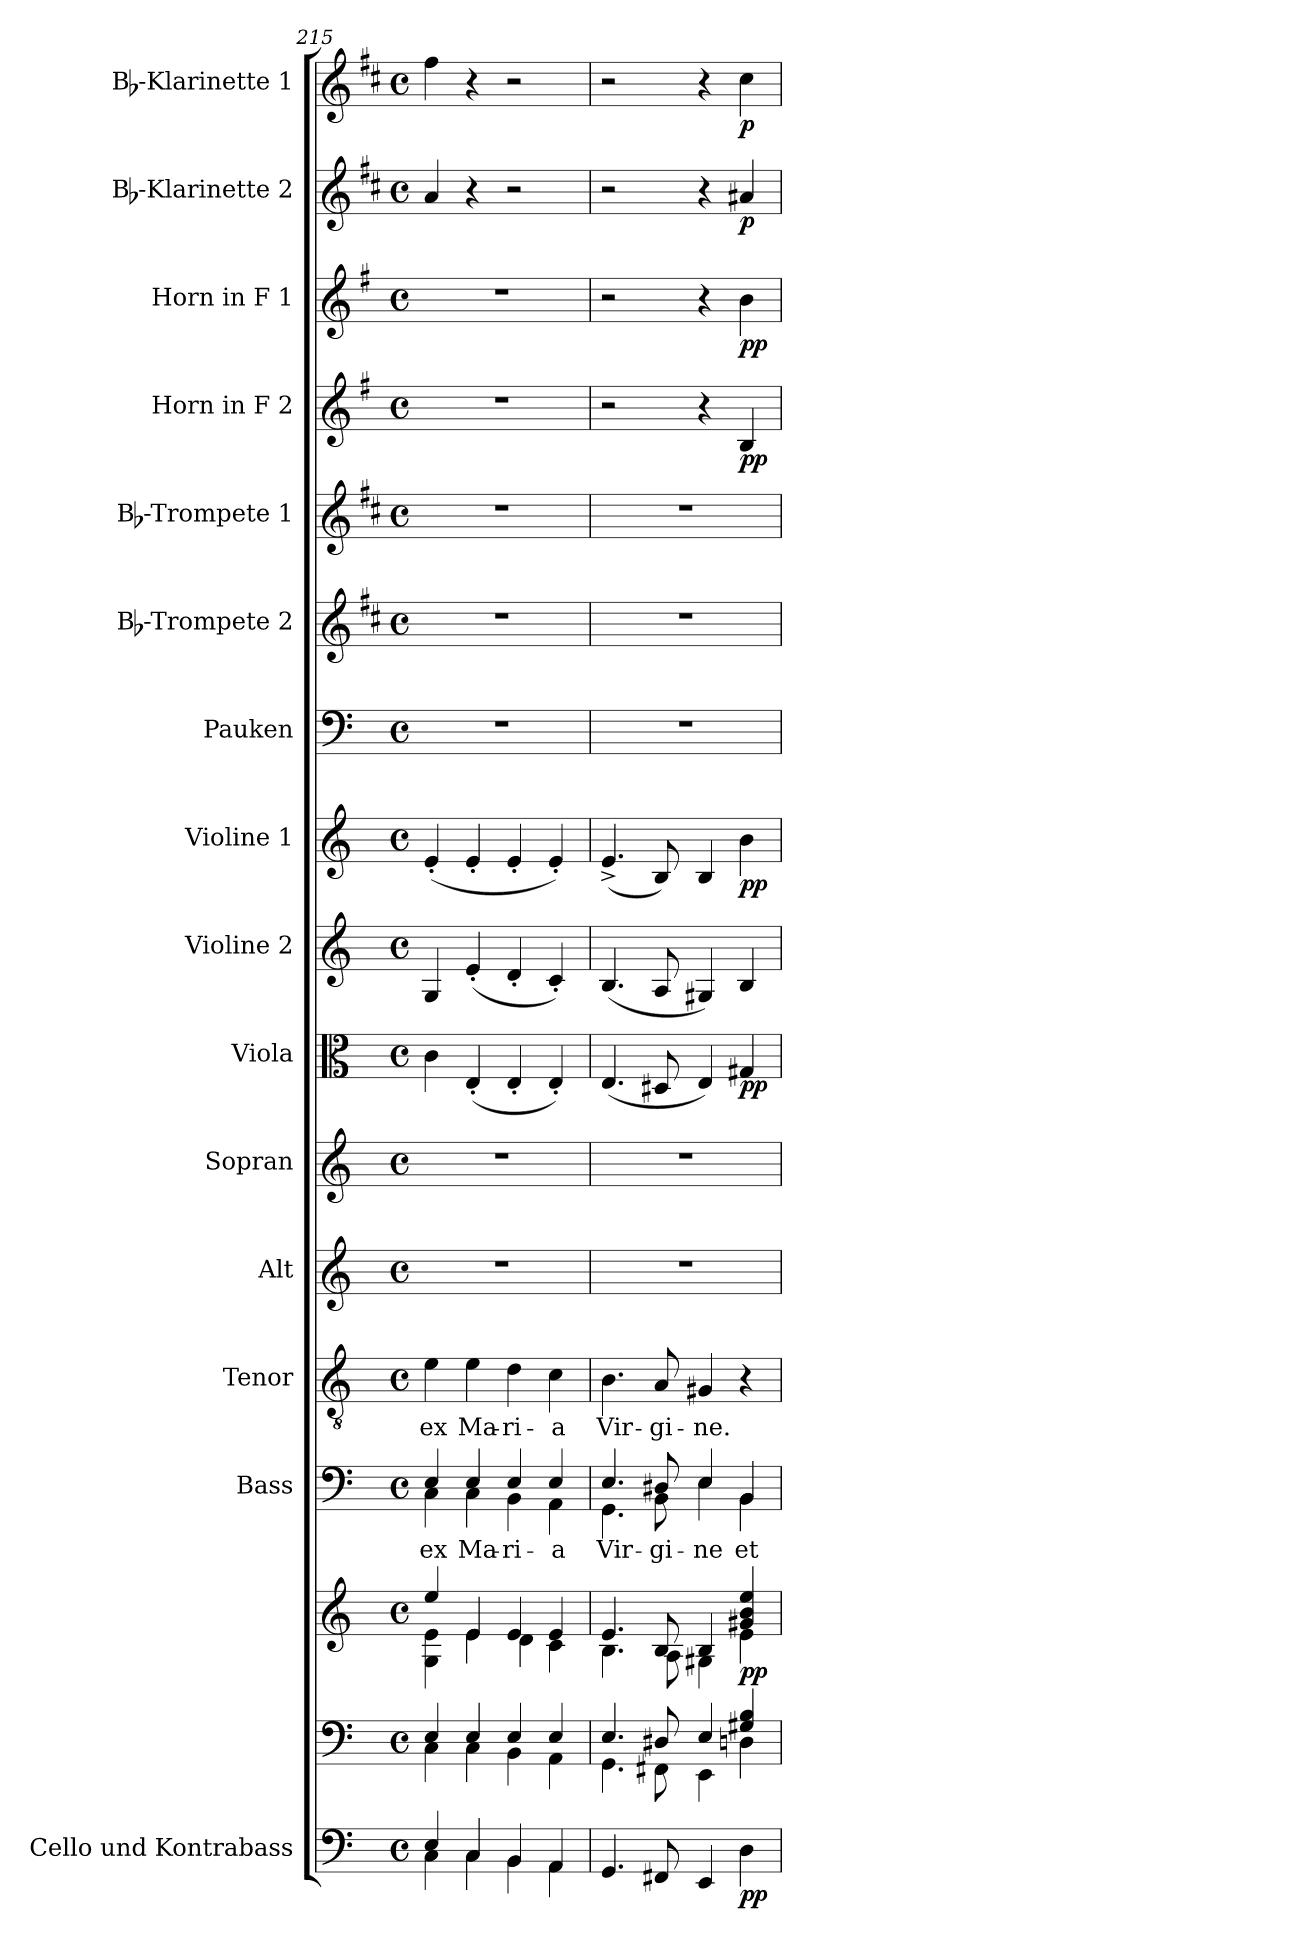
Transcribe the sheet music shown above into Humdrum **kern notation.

**kern	**dynam	**kern	**kern	**dynam	**kern	**text	**kern	**text	**kern	**kern	**kern	**dynam	**kern	**kern	**dynam	**kern	**kern	**kern	**kern	**dynam	**kern	**dynam	**kern	**dynam	**kern	**dynam
*part16	*part16	*part15	*part15	*part15	*part14	*part14	*part13	*part13	*part12	*part11	*part10	*part10	*part9	*part8	*part8	*part7	*part6	*part5	*part4	*part4	*part3	*part3	*part2	*part2	*part1	*part1
*staff17	*staff17	*staff16	*staff15	*staff15/16	*staff14	*staff14	*staff13	*staff13	*staff12	*staff11	*staff10	*staff10	*staff9	*staff8	*staff8	*staff7	*staff6	*staff5	*staff4	*staff4	*staff3	*staff3	*staff2	*staff2	*staff1	*staff1
*I"Cello und Kontrabass	*	*	*	*	*I"Bass	*	*I"Tenor	*	*I"Alt	*I"Sopran	*I"Viola	*	*I"Violine 2	*I"Violine 1	*	*I"Pauken	*I"Bb-Trompete 2	*I"Bb-Trompete 1	*I"Horn in F 2	*	*I"Horn in F 1	*	*I"Bb-Klarinette 2	*	*I"Bb-Klarinette 1	*
*I'Kb.	*	*	*	*	*I'B.	*	*I'T.	*	*I'A.	*I'S.	*I'Vla.	*	*I'Vl. 2	*I'Vl. 1	*	*I'Pk.	*I'Bb Trp. 2	*I'Bb Trp. 1	*	*	*	*	*I'Bb Kl. 2	*	*I'Bb Kl. 1	*
*clefF4	*	*clefF4	*clefG2	*	*clefF4	*	*clefGv2	*	*clefG2	*clefG2	*clefC3	*	*clefG2	*clefG2	*	*clefF4	*clefG2	*clefG2	*clefG2	*	*clefG2	*	*clefG2	*	*clefG2	*
*ITrd7c12	*	*	*	*	*	*	*	*	*	*	*	*	*	*	*	*	*ITrd1c2	*ITrd1c2	*ITrd4c7	*	*ITrd4c7	*	*ITrd1c2	*	*ITrd1c2	*
*k[]	*	*k[]	*k[]	*	*k[]	*	*k[]	*	*k[]	*k[]	*k[]	*	*k[]	*k[]	*	*k[]	*k[]	*k[]	*k[]	*	*k[]	*	*k[]	*	*k[]	*
*C:	*	*C:	*C:	*	*C:	*	*C:	*	*C:	*C:	*C:	*	*C:	*C:	*	*C:	*C:	*C:	*C:	*	*C:	*	*C:	*	*C:	*
*M4/4	*	*M4/4	*M4/4	*	*M4/4	*	*M4/4	*	*M4/4	*M4/4	*M4/4	*	*M4/4	*M4/4	*	*M4/4	*M4/4	*M4/4	*M4/4	*	*M4/4	*	*M4/4	*	*M4/4	*
*met(c)	*	*met(c)	*met(c)	*	*met(c)	*	*met(c)	*	*met(c)	*met(c)	*met(c)	*	*met(c)	*met(c)	*	*met(c)	*met(c)	*met(c)	*met(c)	*	*met(c)	*	*met(c)	*	*met(c)	*
=215	=215	=215	=215	=215	=215	=215	=215	=215	=215	=215	=215	=215	=215	=215	=215	=215	=215	=215	=215	=215	=215	=215	=215	=215	=215	=215
*^	*	*^	*^	*	*	*	*	*	*	*	*	*	*	*	*	*	*	*	*	*	*	*	*	*	*	*
!	!	!	!	!	!	!	!	!	!LO:LY:b	!	!LO:LY:b	!	!	!	!	!	!	!	!	!	!	!	!	!	!	!	!	!	!
*	*	*	*	*	*	*	*	*^	*	*	*	*	*	*	*	*	*	*	*	*	*	*	*	*	*	*	*	*	*
4EE/	4CC\	.	4E/	4C\	4ee/	4G\ 4e\	.	4E/	4C\	ex	4e\	ex	1r	1r	4c\	.	4G/	(<4e'</	.	1r	1r	1r	1r	.	1r	.	4g/	.	4ee\	.
!	!	!	!	!	!	!	!	!	!	!LO:LY:b	!	!LO:LY:b	!	!	!	!	!	!	!	!	!	!	!	!	!	!	!	!	!	!
4CC/	4CC\	.	4E/	4C\	4e/	4e\	.	4E/	4C\	Ma-	4e\	Ma-	.	.	(<4E'</	.	(<4e'</	4e'</	.	.	.	.	.	.	.	.	4r	.	4r	.
!	!	!	!	!	!	!	!	!	!	!LO:LY:b	!	!LO:LY:b	!	!	!	!	!	!	!	!	!	!	!	!	!	!	!	!	!	!
4BBB/	4BBB\	.	4E/	4BB\	4e/	4d\	.	4E/	4BB\	-ri-	4d\	-ri-	.	.	4E'</	.	4d'</	4e'</	.	.	.	.	.	.	.	.	2r	.	2r	.
!	!	!	!	!	!	!	!	!	!	!LO:LY:b	!	!LO:LY:b	!	!	!	!	!	!	!	!	!	!	!	!	!	!	!	!	!	!
4AAA/	4AAA\	.	4E/	4AA\	4e/	4c\	.	4E/	4AA\	-a	4c\	-a	.	.	4E'</)	.	4c'</)	4e'</)	.	.	.	.	.	.	.	.	.	.	.	.
!!LO:PB:g=z
=216	=216	=216	=216	=216	=216	=216	=216	=216	=216	=216	=216	=216	=216	=216	=216	=216	=216	=216	=216	=216	=216	=216	=216	=216	=216	=216	=216	=216	=216	=216
!	!	!	!	!	!	!	!	!	!	!LO:LY:b	!	!LO:LY:b	!	!	!	!	!	!	!	!	!	!	!	!	!	!	!	!	!	!
*v	*v	*	*	*	*	*	*	*	*	*	*	*	*	*	*	*	*	*	*	*	*	*	*	*	*	*	*	*	*	*
4.GGG/	.	4.E/	4.GG\	4.e/	4.B\	.	4.E/	4.GG\	Vir-	4.B\	Vir-	1r	1r	(<4.E/	.	(<4.B/	(<4.e^>/	.	1r	1r	1r	2r	.	2r	.	2r	.	2r	.
!	!	!	!	!	!	!	!	!	!LO:LY:b	!	!LO:LY:b	!	!	!	!	!	!	!	!	!	!	!	!	!	!	!	!	!	!
8FFF#X/	.	8D#X/	8FF#X\	8B/	8A\	.	8D#X/	8BB\	-gi-	8A/	-gi-	.	.	8D#X/	.	8A/	8B/)	.	.	.	.	.	.	.	.	.	.	.	.
!	!	!	!	!	!	!	!	!	!LO:LY:b	!	!LO:LY:b	!	!	!	!	!	!	!	!	!	!	!	!	!	!	!	!	!	!
4EEE/	.	4E/	4EE\	4B/	4G#X\	.	4E/	4E\	-ne	4G#X/	-ne.	.	.	4E/)	.	4G#X/)	4B/	.	.	.	.	4r	.	4r	.	4r	.	4r	.
!	!LO:DY:b	!	!	!	!	!LO:DY:b	!	!	!LO:LY:b	!	!	!	!	!	!LO:DY:b	!	!	!LO:DY:b	!	!	!	!	!LO:DY:b	!	!LO:DY:b	!	!LO:DY:b	!	!LO:DY:b
4DD\	pp	4G#X/ 4B/	4Dn\	4g#X/ 4b/ 4ee/	4e\	pp	4BB/	4BB\	et	4r	.	.	.	4G#X/	pp	4B/	4b\	pp	.	.	.	4E/	pp	4e\	pp	4g#X/	p	4b\	p
*	*	*v	*v	*	*	*	*v	*v	*	*	*	*	*	*	*	*	*	*	*	*	*	*	*	*	*	*	*	*	*
*	*	*	*v	*v	*	*	*	*	*	*	*	*	*	*	*	*	*	*	*	*	*	*	*	*	*	*	*
=	=	=	=	=	=	=	=	=	=	=	=	=	=	=	=	=	=	=	=	=	=	=	=	=	=	=
*-	*-	*-	*-	*-	*-	*-	*-	*-	*-	*-	*-	*-	*-	*-	*-	*-	*-	*-	*-	*-	*-	*-	*-	*-	*-	*-
